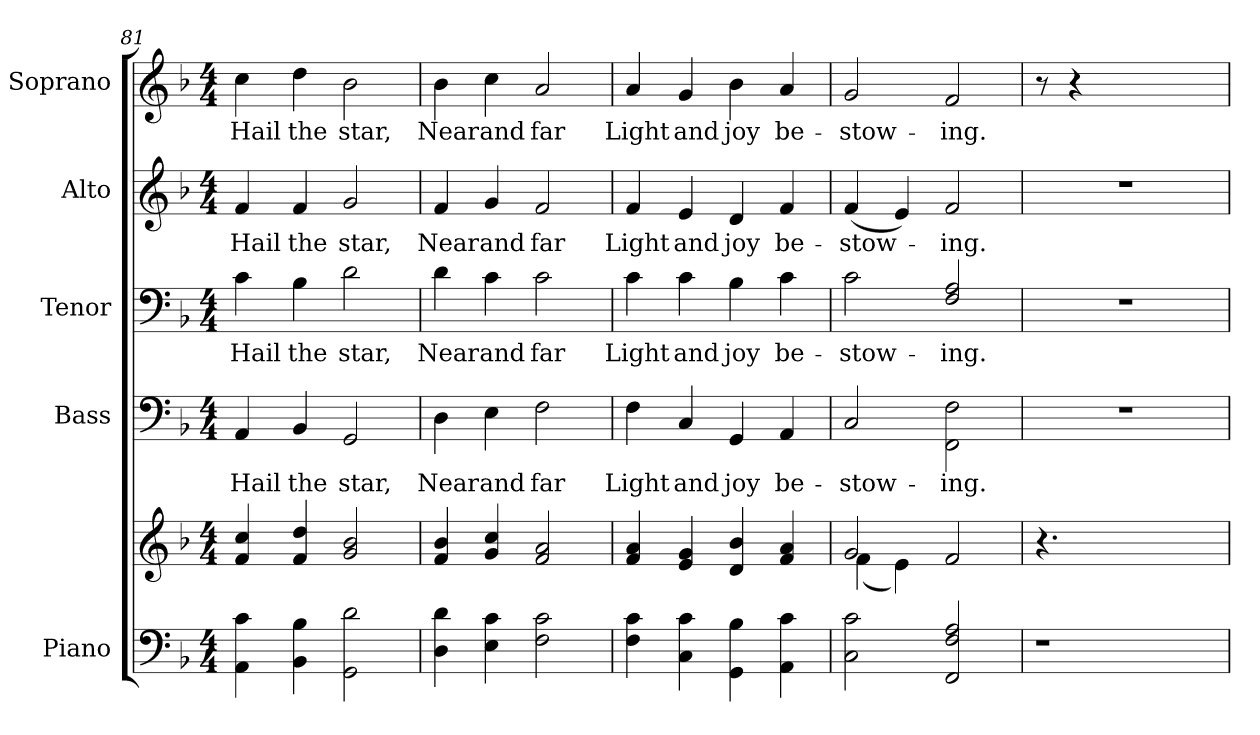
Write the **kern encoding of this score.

**kern	**kern	**kern	**text	**kern	**text	**kern	**text	**kern	**text
*part5	*part5	*part4	*part4	*part3	*part3	*part2	*part2	*part1	*part1
*staff6	*staff5	*staff4	*staff4	*staff3	*staff3	*staff2	*staff2	*staff1	*staff1
*I"Piano	*	*I"Bass	*	*I"Tenor	*	*I"Alto	*	*I"Soprano	*
*I'Pno.	*	*I'B.	*	*I'T.	*	*I'A.	*	*I'S.	*
!!LO:PB:g=z
*clefF4	*clefG2	*clefF4	*	*clefF4	*	*clefG2	*	*clefG2	*
*k[b-]	*k[b-]	*k[b-]	*	*k[b-]	*	*k[b-]	*	*k[b-]	*
*F:	*F:	*F:	*	*F:	*	*F:	*	*F:	*
*M4/4	*M4/4	*M4/4	*	*M4/4	*	*M4/4	*	*M4/4	*
=81	=81	=81	=81	=81	=81	=81	=81	=81	=81
!	!	!	!LO:LY:b:color=#000000	!	!	!	!	!	!
!	!	!	!	!	!LO:LY:b:color=#000000	!	!	!	!
!	!	!	!	!	!	!	!LO:LY:b:color=#000000	!	!
!	!	!	!	!	!	!	!	!	!LO:LY:b:color=#000000
4AAi\ 4ci	4fi/ 4cci	4AAi/	Hail	4ci\	Hail	4fi/	Hail	4cci\	Hail
!	!	!	!LO:LY:b:color=#000000	!	!	!	!	!	!
!	!	!	!	!	!LO:LY:b:color=#000000	!	!	!	!
!	!	!	!	!	!	!	!LO:LY:b:color=#000000	!	!
!	!	!	!	!	!	!	!	!	!LO:LY:b:color=#000000
4BB-i\ 4B-i	4fi/ 4ddi	4BB-i/	the	4B-i\	the	4fi/	the	4ddi\	the
!	!	!	!LO:LY:b:color=#000000	!	!	!	!	!	!
!	!	!	!	!	!LO:LY:b:color=#000000	!	!	!	!
!	!	!	!	!	!	!	!LO:LY:b:color=#000000	!	!
!	!	!	!	!	!	!	!	!	!LO:LY:b:color=#000000
2GGi\ 2di	2gi/ 2b-i	2GGi/	star,	2di\	star,	2gi/	star,	2b-i\	star,
=82	=82	=82	=82	=82	=82	=82	=82	=82	=82
!	!	!	!LO:LY:b:color=#000000	!	!	!	!	!	!
!	!	!	!	!	!LO:LY:b:color=#000000	!	!	!	!
!	!	!	!	!	!	!	!LO:LY:b:color=#000000	!	!
!	!	!	!	!	!	!	!	!	!LO:LY:b:color=#000000
4Di\ 4di	4fi/ 4b-i	4Di\	Near	4di\	Near	4fi/	Near	4b-i\	Near
!	!	!	!LO:LY:b:color=#000000	!	!	!	!	!	!
!	!	!	!	!	!LO:LY:b:color=#000000	!	!	!	!
!	!	!	!	!	!	!	!LO:LY:b:color=#000000	!	!
!	!	!	!	!	!	!	!	!	!LO:LY:b:color=#000000
4Ei\ 4ci	4gi/ 4cci	4Ei\	and	4ci\	and	4gi/	and	4cci\	and
!	!	!	!LO:LY:b:color=#000000	!	!	!	!	!	!
!	!	!	!	!	!LO:LY:b:color=#000000	!	!	!	!
!	!	!	!	!	!	!	!LO:LY:b:color=#000000	!	!
!	!	!	!	!	!	!	!	!	!LO:LY:b:color=#000000
2Fi\ 2ci	2fi/ 2ai	2Fi\	far	2ci\	far	2fi/	far	2ai/	far
!!LO:PB:g=z
=83	=83	=83	=83	=83	=83	=83	=83	=83	=83
!	!	!	!LO:LY:b:color=#000000	!	!	!	!	!	!
!	!	!	!	!	!LO:LY:b:color=#000000	!	!	!	!
!	!	!	!	!	!	!	!LO:LY:b:color=#000000	!	!
!	!	!	!	!	!	!	!	!	!LO:LY:b:color=#000000
4Fi\ 4ci	4fi/ 4ai	4Fi\	Light	4ci\	Light	4fi/	Light	4ai/	Light
!	!	!	!LO:LY:b:color=#000000	!	!	!	!	!	!
!	!	!	!	!	!LO:LY:b:color=#000000	!	!	!	!
!	!	!	!	!	!	!	!LO:LY:b:color=#000000	!	!
!	!	!	!	!	!	!	!	!	!LO:LY:b:color=#000000
4Ci\ 4ci	4ei/ 4gi	4Ci/	and	4ci\	and	4ei/	and	4gi/	and
!	!	!	!LO:LY:b:color=#000000	!	!	!	!	!	!
!	!	!	!	!	!LO:LY:b:color=#000000	!	!	!	!
!	!	!	!	!	!	!	!LO:LY:b:color=#000000	!	!
!	!	!	!	!	!	!	!	!	!LO:LY:b:color=#000000
4GGi\ 4B-i	4di/ 4b-i	4GGi/	joy	4B-i\	joy	4di/	joy	4b-i\	joy
!	!	!	!LO:LY:b:color=#000000	!	!	!	!	!	!
!	!	!	!	!	!LO:LY:b:color=#000000	!	!	!	!
!	!	!	!	!	!	!	!LO:LY:b:color=#000000	!	!
!	!	!	!	!	!	!	!	!	!LO:LY:b:color=#000000
4AAi\ 4ci	4fi/ 4ai	4AAi/	be-	4ci\	be-	4fi/	be-	4ai/	be-
=84	=84	=84	=84	=84	=84	=84	=84	=84	=84
*	*^	*	*	*	*	*	*	*	*
!	!	!	!	!LO:LY:b:color=#000000	!	!	!	!	!	!
!	!	!	!	!	!	!LO:LY:b:color=#000000	!	!	!	!
!	!	!	!	!	!	!	!	!LO:LY:b:color=#000000	!	!
!	!	!	!	!	!	!	!	!	!	!LO:LY:b:color=#000000
2Ci\ 2ci	2gi/	(4fi\	2Ci/	-stow-	2ci\	-stow-	(4fi/	-stow-	2gi/	-stow-
.	.	4ei\)	.	.	.	.	4ei/)	.	.	.
!	!	!	!	!LO:LY:b:color=#000000	!	!	!	!	!	!
!	!	!	!	!	!	!LO:LY:b:color=#000000	!	!	!	!
!	!	!	!	!	!	!	!	!LO:LY:b:color=#000000	!	!
!	!	!	!	!	!	!	!	!	!	!LO:LY:b:color=#000000
2FFi/ 2Fi 2Ai	2fi/	2ryy	2FFi\ 2Fi	-ing.	2Fi/ 2Ai	-ing.	2fi/	-ing.	2fi/	-ing.
!!LO:PB:g=z
=85	=85	=85	=85	=85	=85	=85	=85	=85	=85	=85
!LO:N:vis=1	!LO:N:vis=1	!	!LO:N:vis=1	!	!LO:N:vis=1	!	!LO:N:vis=1	!	!	!
*	*v	*v	*	*	*	*	*	*	*	*
4.r	4.r	1r	.	1r	.	1r	.	8r	.
.	.	.	.	.	.	.	.	4r	.
2ryy	2ryy	.	.	.	.	.	.	2ryy	.
8ryy	8ryy	.	.	.	.	.	.	8ryy	.
=	=	=	=	=	=	=	=	=	=
*-	*-	*-	*-	*-	*-	*-	*-	*-	*-
